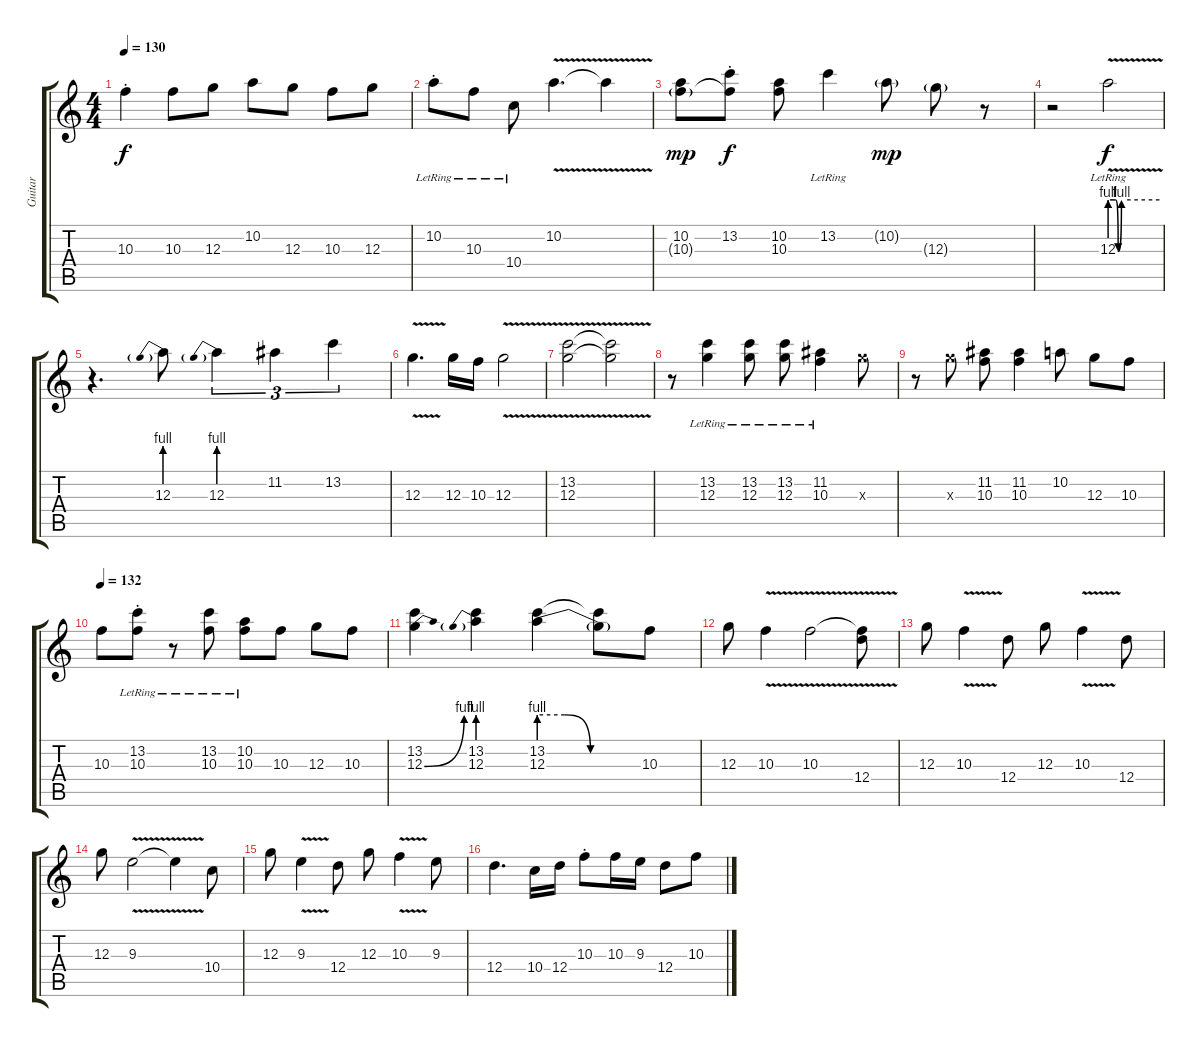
\track ("Guitar" "Guitar") {instrument electricguitarjazz}
\staff {score tabs}
\tuning (E4 B3 G3 D3 A2 E2) {hide}
\ts (4 4)
\tempo 130
\clef g2
\ks c
10.3{st}.4{dy f} 10.3.8 12.3.8 10.2.8 12.3.8 10.3.8 12.3.8 |
10.2{st lr}.8 10.3{lr}.8 10.4{lr}.8 10.2{v}.4{d} 10.2{t}.4 |
(10.2 10.3{g}).8{dy mp} (13.2{st} 10.3{t}).8{dy f} (10.2 10.3).8 13.2{lr}.4 10.2{g}.8{dy mp} 12.3{g}.8 r.8 |
r.2 12.3{be (custom 0 4 7 4 10 0 14 4 60 4) v lr}.2{dy f} |
r.4{d} 12.3{be (prebend 0 4 60 4)}.8 12.3{be (prebend 0 4 60 4)}.4{tu (3 2)} 11.2.4{tu (3 2)} 13.2.4{tu (3 2)} |
12.3{v}.4{d} 12.3.16 10.3.16 12.3{v}.2 |
(13.2{v} 12.3{v}).2 (13.2{v t} 12.3{v t}).2 |
r.8 (13.2{lr} 12.3{lr}).4 (13.2{lr} 12.3{lr}).8 (13.2{lr} 12.3{lr}).8 (11.2{lr} 10.3{lr}).4 12.3{x}.8 |
r.8 12.3{x}.8 (11.2 10.3).8 (11.2 10.3).4 10.2.8 12.3.8 10.3.8 |
\tempo 132
10.3.8 (13.2{st lr} 10.3{st lr}).8 r.8 (13.2 10.3{lr}).8 (10.2 10.3{lr}).8 10.3.8 12.3.8 10.3.8 |
(13.2 12.3{be (bend 0 0 60 4)}).4 (13.2 12.3{be (prebend 0 4 60 4)}).4 (13.2 12.3{be (custom 0 4 15 4 30 0 60 0)}).4 (13.2{t} 12.3{t}).8 10.3.8 |
12.3.8 10.3{v}.4 10.3{v}.2 (10.3{t} 12.4).8 |
12.3.8 10.3{v}.4 12.4.8 12.3.8 10.3{v}.4 12.4.8 |
12.3.8 9.3{v}.2 9.3{t}.4 10.4.8 |
12.3.8 9.3{v}.4 12.4.8 12.3.8 10.3{v}.4 9.3.8 |
12.4.4{d} 10.4.16 12.4.16 10.3{st}.8 10.3.16 9.3.16 12.4.8 10.3.8
